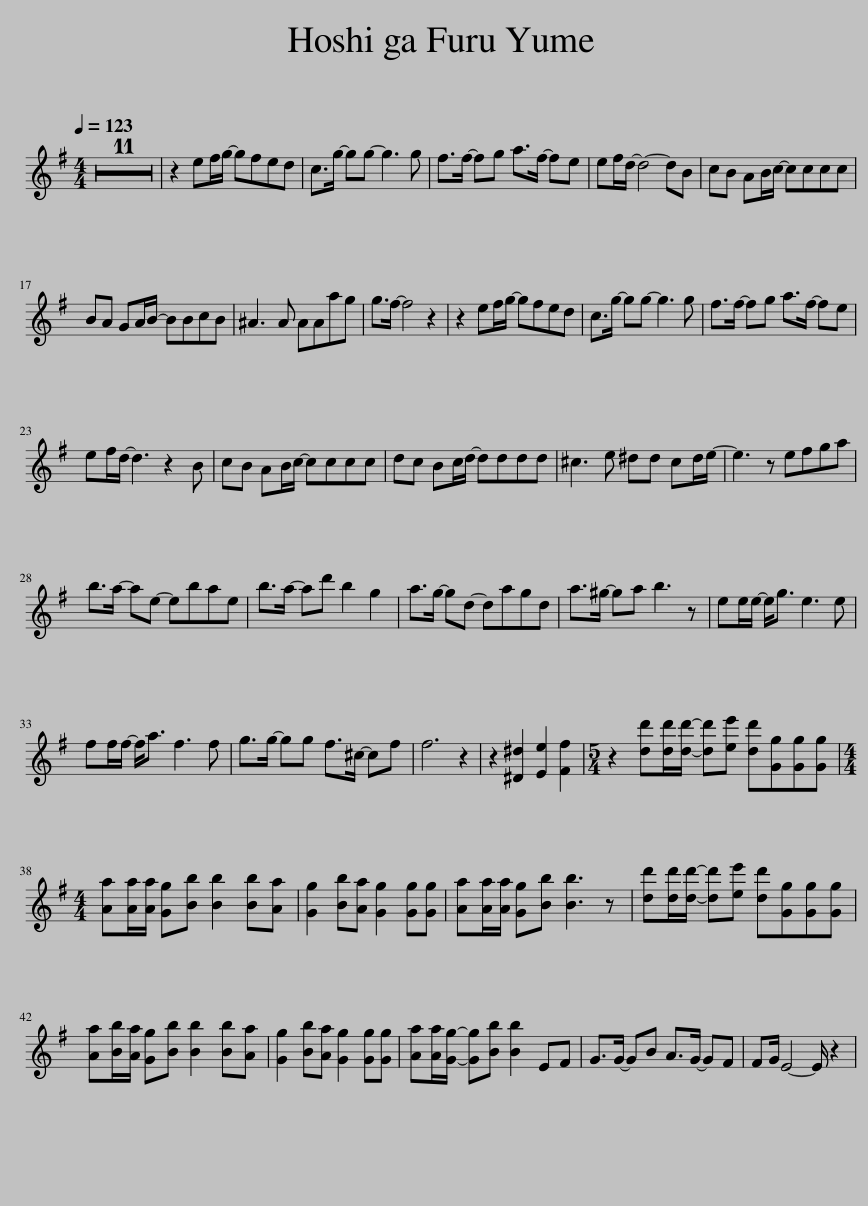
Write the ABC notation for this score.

X:1
L:1/8
Q:1/4=123
M:4/4
I:linebreak $
K:G
V:1 treble
V:1
 z8 | z8 | z8 | z8 | z8 | %5
 z8 | z8 | z8 | z8 | z8 | %10
 z8 | z2 ef/g/- gfed | c>g- gg- g3 g | f>f- fg a>f- fe | ef/d/- d4- dB | %15
 cB AB/c/- cccc |$ BA GA/B/- BBcB | ^A3 A AAag | g>f- f4 z2 | z2 ef/g/- gfed | %20
 c>g- gg- g3 g | f>f- fg a>f- fe |$ ef/d/- d3 z2 B | cB AB/c/- cccc | dc Bc/d/- dddd | %25
 ^c3 e ^dd cd/e/- | e3 z efga |$ b>a- ae- ebae | b>a- ad' b2 g2 | a>g- gd- dagd | %30
 a>^g- ga b3 z | ee/e/- e<g e3 e |$ ff/f/- f<a f3 f | g>g- gg f>^c- cf | f6 z2 | %35
 z2 [^D^d]2 [Ee]2 [Ff]2 |[M:5/4] z2 [dd'][dd']/[dd']/- [dd'][ee'] [dd'][Gg][Gg][Gg] |$[M:4/4] [Aa][Aa]/[Aa]/ [Gg][Bb] [Bb]2 [Bb][Aa] | [Gg]2 [Bb][Aa] [Gg]2 [Gg][Gg] | [Aa][Aa]/[Aa]/ [Gg][Bb] [Bb]3 z | %40
 [dd'][dd']/[dd']/- [dd'][ee'] [dd'][Gg][Gg][Gg] |$ [Aa][Bb]/[Aa]/ [Gg][Bb] [Bb]2 [Bb][Aa] | [Gg]2 [Bb][Aa] [Gg]2 [Gg][Gg] | [Aa][Aa]/[Gg]/- [Gg][Bb] [Bb]2 EF | G>G- GB A>G- GF | %45
 FG/ E4- E/ z2 | %46
